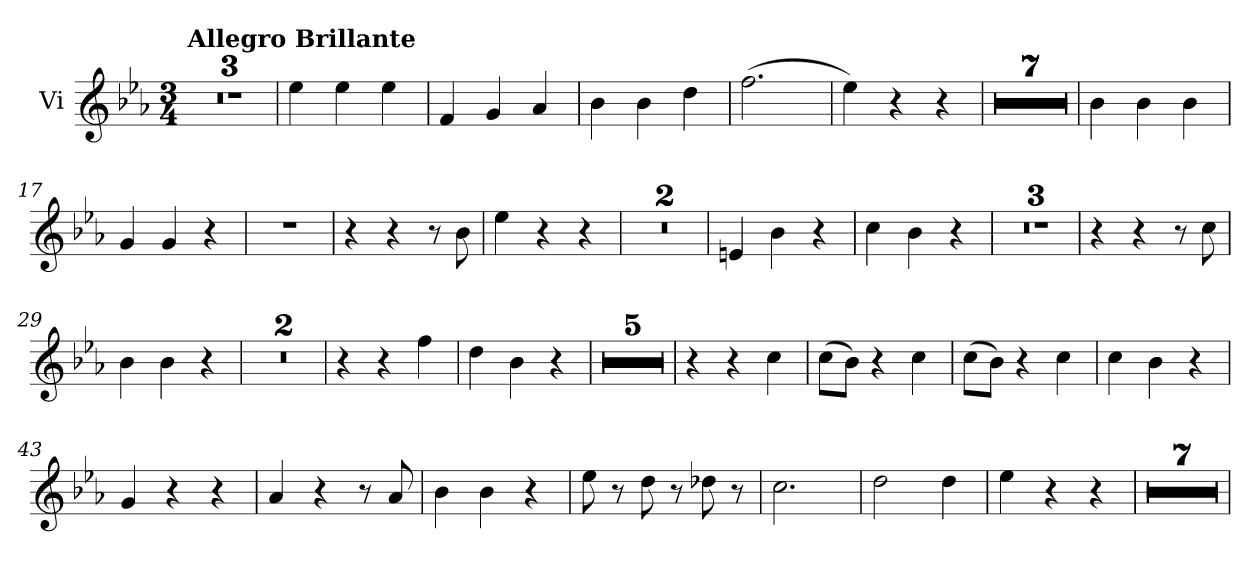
**kern
*part1
*staff1
*I"Vi
*I'Vi
*clefG2
*k[b-e-a-]
*E-:
*M3/4
*MM240
=1
!LO:TX:a:B:t=Allegro Brillante
2.r
=2
2.r
=3
2.r
=4
4ee-\
4ee-\
4ee-\
=5
4f/
4g/
4a-/
=6
4b-\
4b-\
4dd\
=7
(>2.ff\
=8
4ee-\)
4r
4r
=9
2.r
=10
2.r
!!LO:PB:g=z
=11
2.r
=12
2.r
=13
2.r
=14
2.r
=15
2.r
=16
4b-\
4b-\
4b-\
=17
4g/
4g/
4r
=18
2.r
=19
4r
4r
8r
8b-\
!!LO:PB:g=z
=20
4ee-\
4r
4r
=21
2.r
=22
2.r
=23
4en/
4b-\
4r
=24
4cc\
4b-\
4r
=25
2.r
!!LO:PB:g=z
=26
2.r
=27
2.r
=28
4r
4r
8r
8cc\
=29
4b-\
4b-\
4r
=30
2.r
=31
2.r
!!LO:PB:g=z
=32
4r
4r
4ff\
=33
4dd\
4b-\
4r
=34
2.r
=35
2.r
=36
2.r
=37
2.r
!!LO:LB:g=z
=38
2.r
=39
4r
4r
4cc\
=40
(>8cc\L
8b-\J)
4r
4cc\
=41
(>8cc\L
8b-\J)
4r
4cc\
=42
4cc\
4b-\
4r
=43
4g/
4r
4r
=44
4a-/
4r
8r
8a-/
!!LO:PB:g=z
=45
4b-\
4b-\
4r
=46
8ee-\
8r
8dd\
8r
8dd-X\
8r
=47
2.cc\
=48
2dd\
4dd\
=49
4ee-\
4r
4r
=50
2.r
=51
2.r
!!LO:LB:g=z
=52
2.r
=53
2.r
=54
2.r
=55
2.r
=56
2.r
=
*-
